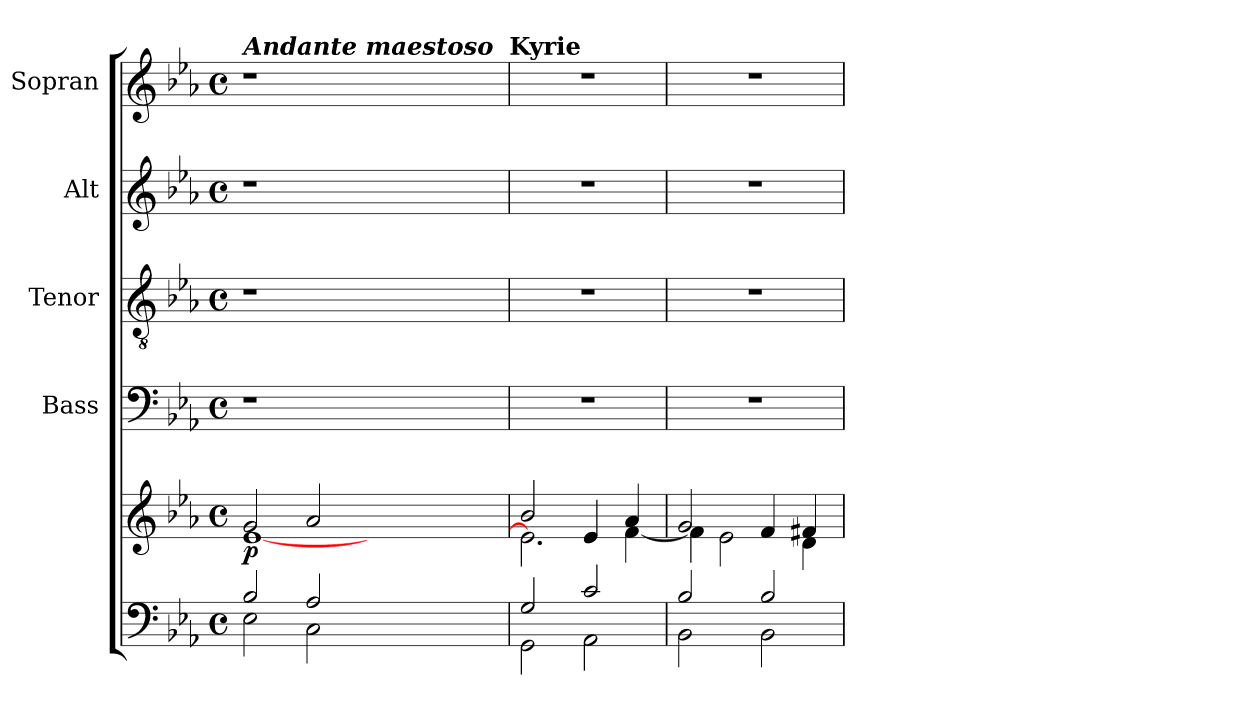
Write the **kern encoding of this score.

**kern	**kern	**dynam	**kern	**kern	**kern	**kern
*part5	*part5	*part5	*part4	*part3	*part2	*part1
*staff6	*staff5	*staff5/6	*staff4	*staff3	*staff2	*staff1
*	*	*	*I"Bass	*I"Tenor	*I"Alt	*I"Sopran
*	*	*	*I'B.	*I'T.	*I'A.	*I'S.
*clefF4	*clefG2	*	*clefF4	*clefGv2	*clefG2	*clefG2
*k[b-e-a-]	*k[b-e-a-]	*	*k[b-e-a-]	*k[b-e-a-]	*k[b-e-a-]	*k[b-e-a-]
*E-:	*E-:	*	*E-:	*E-:	*E-:	*E-:
*M4/4	*M4/4	*	*M4/4	*M4/4	*M4/4	*M4/4
*met(c)	*met(c)	*	*met(c)	*met(c)	*met(c)	*met(c)
=1	=1	=1	=1	=1	=1	=1
*^	*^	*	*	*	*	*
!	!	!	!	!	!	!	!	!LO:TX:a:Bi:t=Andante maestoso
!	!	!	!	!LO:DY:b	!	!	!	!
2B-/	2E-\	2g/	[<1e-	p	1r	1r	1r	1r
2A-/	2C\	2a-/	.	.	.	.	.	.
1...ryy	1...ryy	1...ryy	1...ryy	.	1...ryy	1...ryy	1...ryy	1...ryy
!	!	!	!	!	!	!	!	!LO:TX:a:B:t=Kyrie
=2	=2	=2	=2	=2	=2	=2	=2	=2
2G/	2GG\	2b-/	2.e-\]	.	1r	1r	1r	1r
2c/	2AA-\	4e-/	.	.	.	.	.	.
.	.	4a-/	[<4f\	.	.	.	.	.
=3	=3	=3	=3	=3	=3	=3	=3	=3
2B-/	2BB-\	2g/	4f\]	.	1r	1r	1r	1r
.	.	.	2e-\	.	.	.	.	.
2B-/	2BB-\	4f/	.	.	.	.	.	.
.	.	4f#X/	4d\	.	.	.	.	.
*v	*v	*	*	*	*	*	*	*
*	*v	*v	*	*	*	*	*
=	=	=	=	=	=	=
*-	*-	*-	*-	*-	*-	*-
